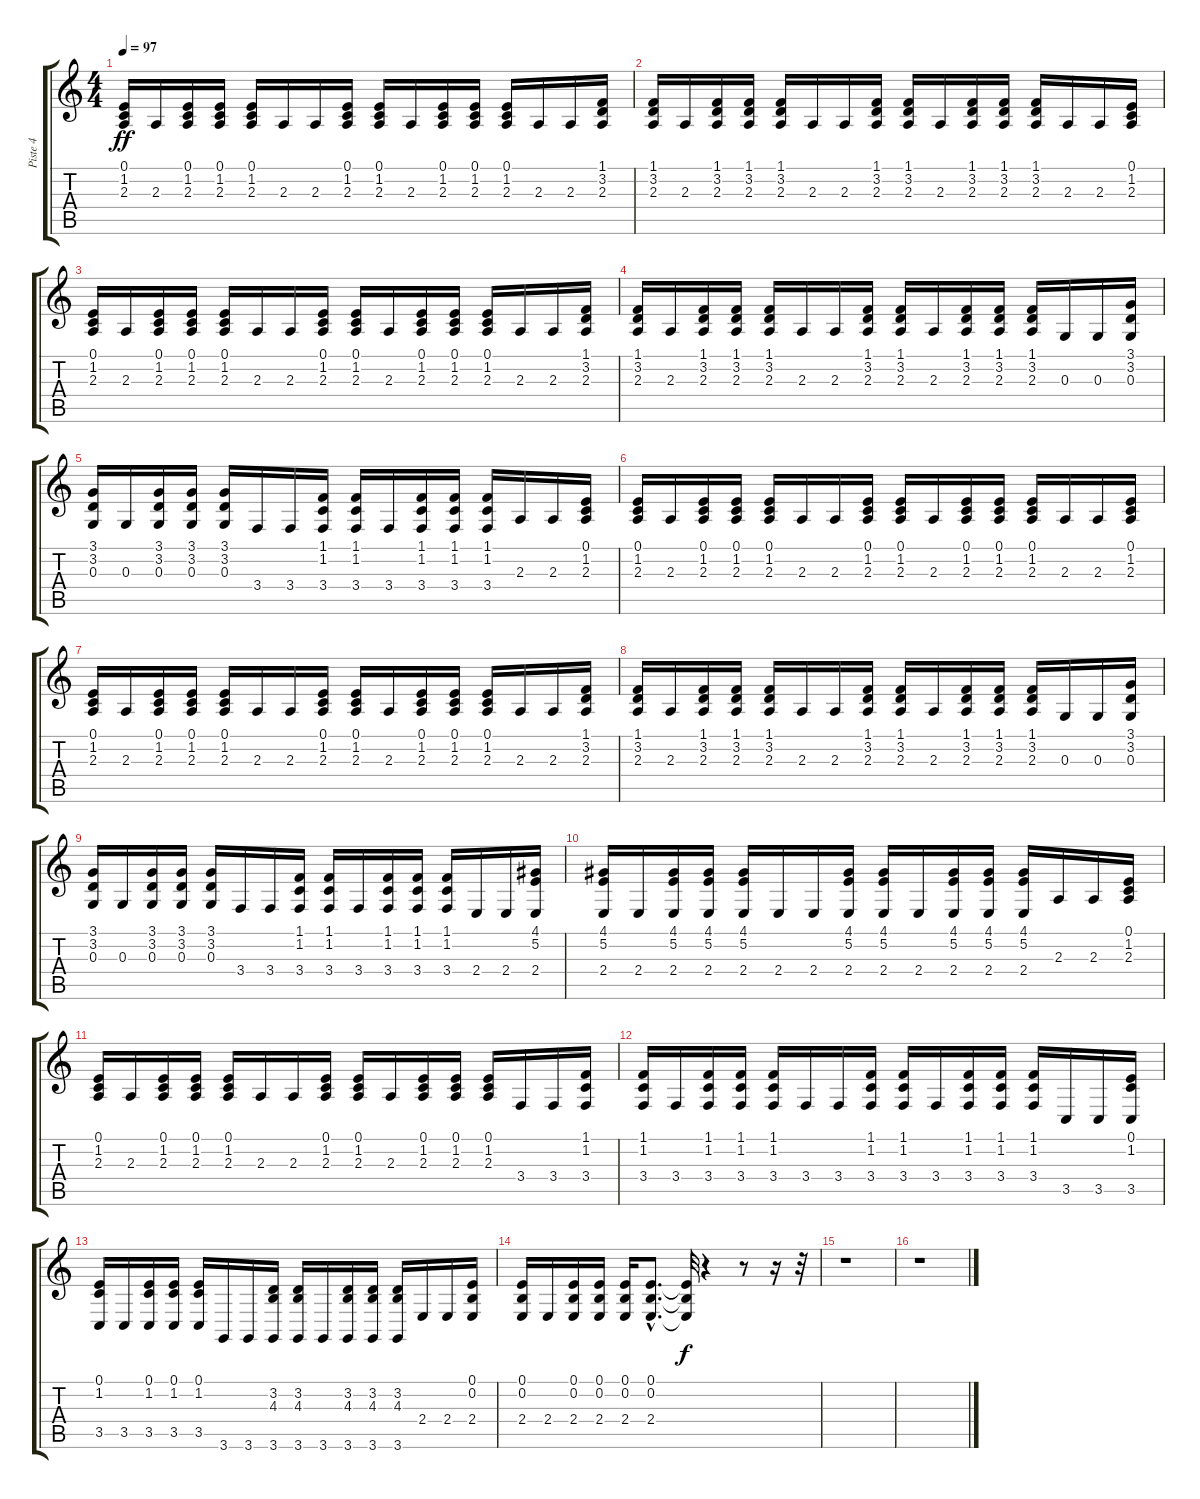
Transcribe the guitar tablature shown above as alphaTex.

\track ("Piste 4" "Piste 4") {instrument lead2sawtooth}
\staff {score tabs}
\tuning (E4 B3 G3 D3 A2 E2) {hide}
\ts (4 4)
\tempo 97
\clef g2
\ks c
(0.1 1.2 2.3).16{dy ff} 2.3.16 (0.1 1.2 2.3).16 (0.1 1.2 2.3).16 (0.1 1.2 2.3).16 2.3.16 2.3.16 (0.1 1.2 2.3).16 (0.1 1.2 2.3).16 2.3.16 (0.1 1.2 2.3).16 (0.1 1.2 2.3).16 (0.1 1.2 2.3).16 2.3.16 2.3.16 (1.1 3.2 2.3).16 |
(1.1 3.2 2.3).16 2.3.16 (1.1 3.2 2.3).16 (1.1 3.2 2.3).16 (1.1 3.2 2.3).16 2.3.16 2.3.16 (1.1 3.2 2.3).16 (1.1 3.2 2.3).16 2.3.16 (1.1 3.2 2.3).16 (1.1 3.2 2.3).16 (1.1 3.2 2.3).16 2.3.16 2.3.16 (0.1 1.2 2.3).16 |
(0.1 1.2 2.3).16 2.3.16 (0.1 1.2 2.3).16 (0.1 1.2 2.3).16 (0.1 1.2 2.3).16 2.3.16 2.3.16 (0.1 1.2 2.3).16 (0.1 1.2 2.3).16 2.3.16 (0.1 1.2 2.3).16 (0.1 1.2 2.3).16 (0.1 1.2 2.3).16 2.3.16 2.3.16 (1.1 3.2 2.3).16 |
(1.1 3.2 2.3).16 2.3.16 (1.1 3.2 2.3).16 (1.1 3.2 2.3).16 (1.1 3.2 2.3).16 2.3.16 2.3.16 (1.1 3.2 2.3).16 (1.1 3.2 2.3).16 2.3.16 (1.1 3.2 2.3).16 (1.1 3.2 2.3).16 (1.1 3.2 2.3).16 0.3.16 0.3.16 (3.1 3.2 0.3).16 |
(3.1 3.2 0.3).16 0.3.16 (3.1 3.2 0.3).16 (3.1 3.2 0.3).16 (3.1 3.2 0.3).16 3.4.16 3.4.16 (1.1 1.2 3.4).16 (1.1 1.2 3.4).16 3.4.16 (1.1 1.2 3.4).16 (1.1 1.2 3.4).16 (1.1 1.2 3.4).16 2.3.16 2.3.16 (0.1 1.2 2.3).16 |
(0.1 1.2 2.3).16 2.3.16 (0.1 1.2 2.3).16 (0.1 1.2 2.3).16 (0.1 1.2 2.3).16 2.3.16 2.3.16 (0.1 1.2 2.3).16 (0.1 1.2 2.3).16 2.3.16 (0.1 1.2 2.3).16 (0.1 1.2 2.3).16 (0.1 1.2 2.3).16 2.3.16 2.3.16 (0.1 1.2 2.3).16 |
(0.1 1.2 2.3).16 2.3.16 (0.1 1.2 2.3).16 (0.1 1.2 2.3).16 (0.1 1.2 2.3).16 2.3.16 2.3.16 (0.1 1.2 2.3).16 (0.1 1.2 2.3).16 2.3.16 (0.1 1.2 2.3).16 (0.1 1.2 2.3).16 (0.1 1.2 2.3).16 2.3.16 2.3.16 (1.1 3.2 2.3).16 |
(1.1 3.2 2.3).16 2.3.16 (1.1 3.2 2.3).16 (1.1 3.2 2.3).16 (1.1 3.2 2.3).16 2.3.16 2.3.16 (1.1 3.2 2.3).16 (1.1 3.2 2.3).16 2.3.16 (1.1 3.2 2.3).16 (1.1 3.2 2.3).16 (1.1 3.2 2.3).16 0.3.16 0.3.16 (3.1 3.2 0.3).16 |
(3.1 3.2 0.3).16 0.3.16 (3.1 3.2 0.3).16 (3.1 3.2 0.3).16 (3.1 3.2 0.3).16 3.4.16 3.4.16 (1.1 1.2 3.4).16 (1.1 1.2 3.4).16 3.4.16 (1.1 1.2 3.4).16 (1.1 1.2 3.4).16 (1.1 1.2 3.4).16 2.4.16 2.4.16 (4.1 5.2 2.4).16 |
(4.1 5.2 2.4).16 2.4.16 (4.1 5.2 2.4).16 (4.1 5.2 2.4).16 (4.1 5.2 2.4).16 2.4.16 2.4.16 (4.1 5.2 2.4).16 (4.1 5.2 2.4).16 2.4.16 (4.1 5.2 2.4).16 (4.1 5.2 2.4).16 (4.1 5.2 2.4).16 2.3.16 2.3.16 (0.1 1.2 2.3).16 |
(0.1 1.2 2.3).16 2.3.16 (0.1 1.2 2.3).16 (0.1 1.2 2.3).16 (0.1 1.2 2.3).16 2.3.16 2.3.16 (0.1 1.2 2.3).16 (0.1 1.2 2.3).16 2.3.16 (0.1 1.2 2.3).16 (0.1 1.2 2.3).16 (0.1 1.2 2.3).16 3.4.16 3.4.16 (1.1 1.2 3.4).16 |
(1.1 1.2 3.4).16 3.4.16 (1.1 1.2 3.4).16 (1.1 1.2 3.4).16 (1.1 1.2 3.4).16 3.4.16 3.4.16 (1.1 1.2 3.4).16 (1.1 1.2 3.4).16 3.4.16 (1.1 1.2 3.4).16 (1.1 1.2 3.4).16 (1.1 1.2 3.4).16 3.5.16 3.5.16 (0.1 1.2 3.5).16 |
(0.1 1.2 3.5).16 3.5.16 (0.1 1.2 3.5).16 (0.1 1.2 3.5).16 (0.1 1.2 3.5).16 3.6.16 3.6.16 (3.2 4.3 3.6).16 (3.2 4.3 3.6).16 3.6.16 (3.2 4.3 3.6).16 (3.2 4.3 3.6).16 (3.2 4.3 3.6).16 2.4.16 2.4.16 (0.1 0.2 2.4).16 |
(0.1 0.2 2.4).16 2.4.16 (0.1 0.2 2.4).16 (0.1 0.2 2.4).16 (0.1 0.2 2.4).16 (0.1{hac} 0.2{hac} 2.4{hac}).8{d} (0.1{t} 0.2{t} 2.4{t}).32{dy f} r.4 r.8 r.16 r.32 |
r.1 |
r.1
